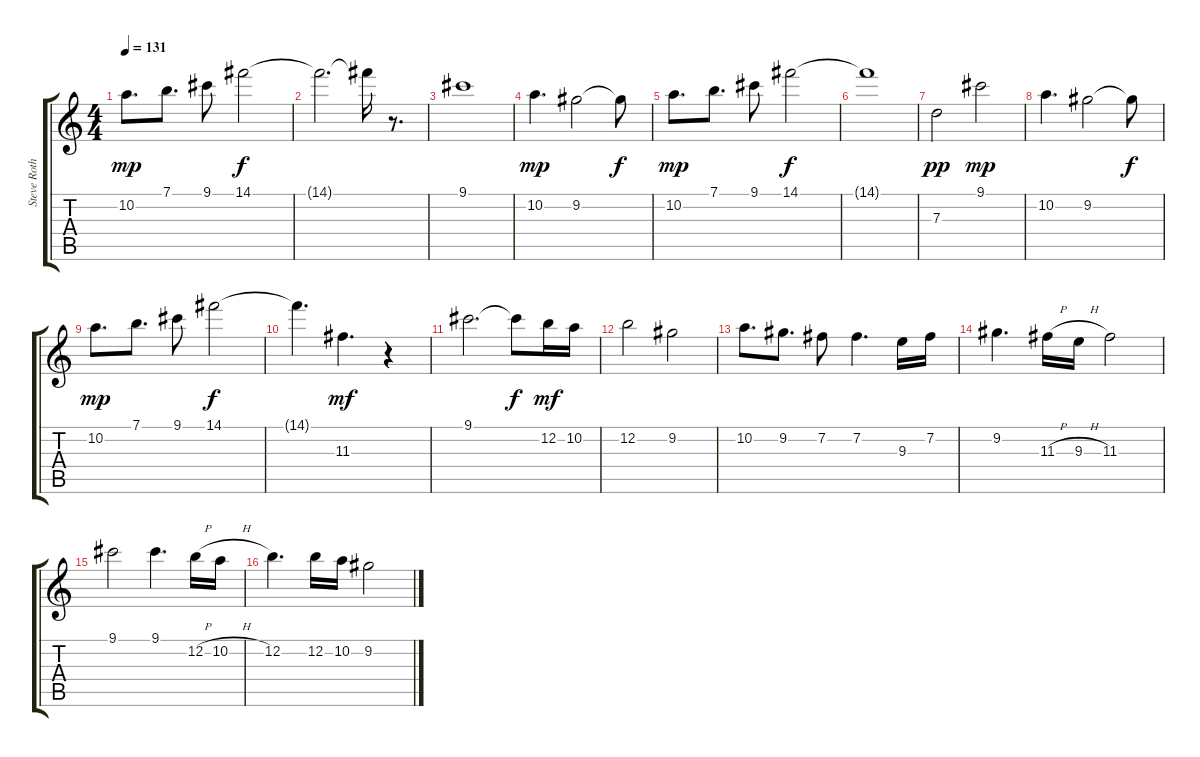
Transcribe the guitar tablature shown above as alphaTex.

\track ("Steve Rothery Solo" "Steve Roth") {instrument overdrivenguitar}
\staff {score tabs}
\tuning (E4 B3 G3 D3 A2 E2) {hide}
\ts (4 4)
\tempo 131
\clef g2
\ks c
10.2.8{d dy mp} 7.1.8{d} 9.1.8 14.1.2{dy f} |
14.1{t}.2{d} 14.1{t}.16 r.8{d} |
9.1.1 |
10.2.4{d dy mp} 9.2.2 9.2{t}.8{dy f} |
10.2.8{d dy mp} 7.1.8{d} 9.1.8 14.1.2{dy f} |
14.1{t}.1 |
7.3.2{dy pp} 9.1.2{dy mp} |
10.2.4{d} 9.2.2 9.2{t}.8{dy f} |
10.2.8{d dy mp} 7.1.8{d} 9.1.8 14.1.2{dy f} |
14.1{t}.4{d} 11.3.4{d dy mf} r.4 |
9.1.2{d} 9.1{t}.8{dy f} 12.2.16{dy mf} 10.2.16 |
12.2.2 9.2.2 |
10.2.8{d} 9.2.8{d} 7.2.8 7.2.4{d} 9.3.16 7.2.16 |
9.2.4{d} 11.3{h}.16 9.3{h}.16 11.3.2 |
9.1.2 9.1.4{d} 12.2{h}.16 10.2{h}.16 |
12.2.4{d} 12.2.16 10.2.16 9.2.2
